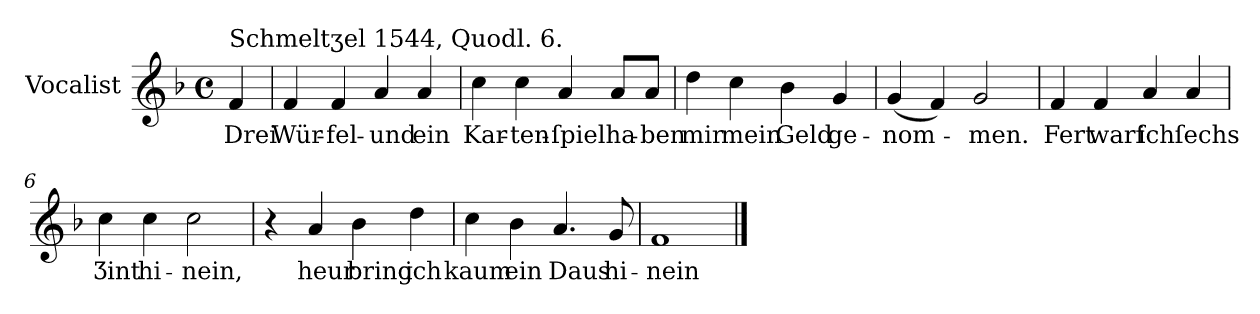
**kern	**text
*part1	*part1
*staff1	*staff1
*I"Vocalist	*
*k[b-]	*
*F:	*
*M4/4	*
*met(c)	*
=	=
!LO:TX:a:t=Schmeltʒel 1544, Quodl. 6.	!
4f	Drei
=1	=1
4f	Wür-
4f	-fel-
4a	-und
4a	ein
=2	=2
4cc	Kar-
4cc	-ten-
4a	-ſpiel
8aL	ha-
8aJ	-ben
=3	=3
4dd	mir
4cc	mein
4b-	Geld
4g	ge-
=4	=4
(4g	-nom-
4f)	.
2g	-men.
=5	=5
4f	Fert
4f	warf
4a	ich
4a	ſechs
=6	=6
4cc	Ʒint
4cc	hi-
2cc	-nein,
=7	=7
4r	.
4a	heur
4b-	bring
4dd	ich
=8	=8
4cc	kaum
4b-	ein
4.a	Daus
8g	hi-
=9	=9
!LO:N:vis=1	!
2.f	-nein
==	==
*-	*-
